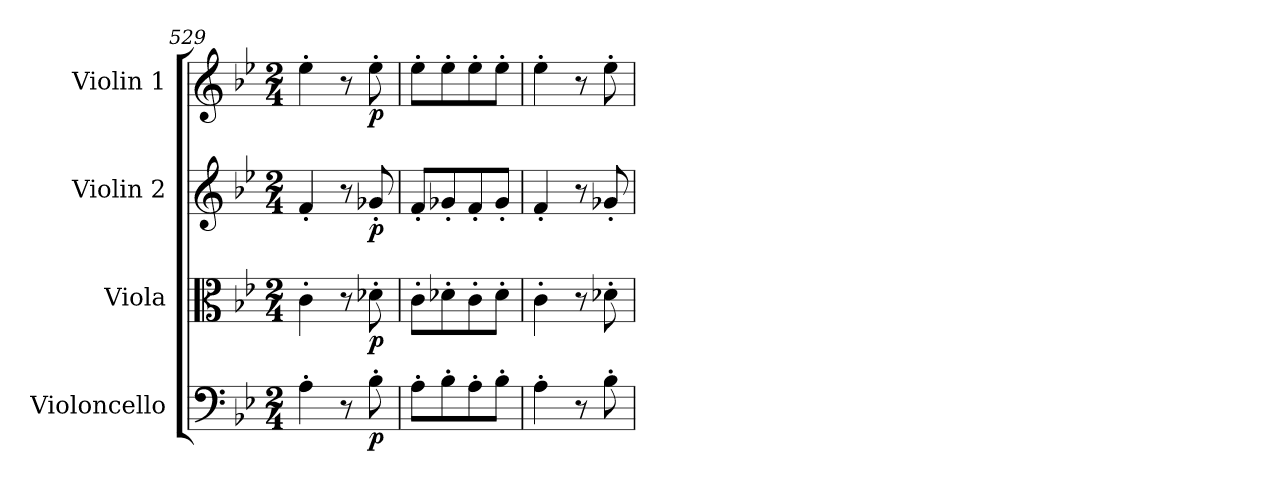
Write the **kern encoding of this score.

**kern	**dynam	**kern	**dynam	**kern	**dynam	**kern	**dynam
*part4	*part4	*part3	*part3	*part2	*part2	*part1	*part1
*staff4	*staff4	*staff3	*staff3	*staff2	*staff2	*staff1	*staff1
*I"Violoncello	*	*I"Viola	*	*I"Violin 2	*	*I"Violin 1	*
*I'Vc	*	*I'Vla	*	*I'Vln	*	*I'Vln	*
!!LO:LB:g=z
*clefF4	*	*clefC3	*	*clefG2	*	*clefG2	*
*k[b-e-]	*	*k[b-e-]	*	*k[b-e-]	*	*k[b-e-]	*
*M2/4	*	*M2/4	*	*M2/4	*	*M2/4	*
=529	=529	=529	=529	=529	=529	=529	=529
4A'\	.	4c'\	.	4f'/	.	4ee-'\	.
8r	.	8r	.	8r	.	8r	.
!	!LO:DY:b	!	!LO:DY:b	!	!LO:DY:b	!	!LO:DY:b
8B-'\	p	8d-X'\	p	8g-X'/	p	8ee-'\	p
=530	=530	=530	=530	=530	=530	=530	=530
8A'\L	.	8c'\L	.	8f'/L	.	8ee-'\L	.
8B-'\	.	8d-X'\	.	8g-X'/	.	8ee-'\	.
8A'\	.	8c'\	.	8f'/	.	8ee-'\	.
8B-'\J	.	8d-'\J	.	8g-'/J	.	8ee-'\J	.
=531	=531	=531	=531	=531	=531	=531	=531
4A'\	.	4c'\	.	4f'/	.	4ee-'\	.
8r	.	8r	.	8r	.	8r	.
8B-'\	.	8d-X'\	.	8g-X'/	.	8ee-'\	.
=	=	=	=	=	=	=	=
*-	*-	*-	*-	*-	*-	*-	*-
